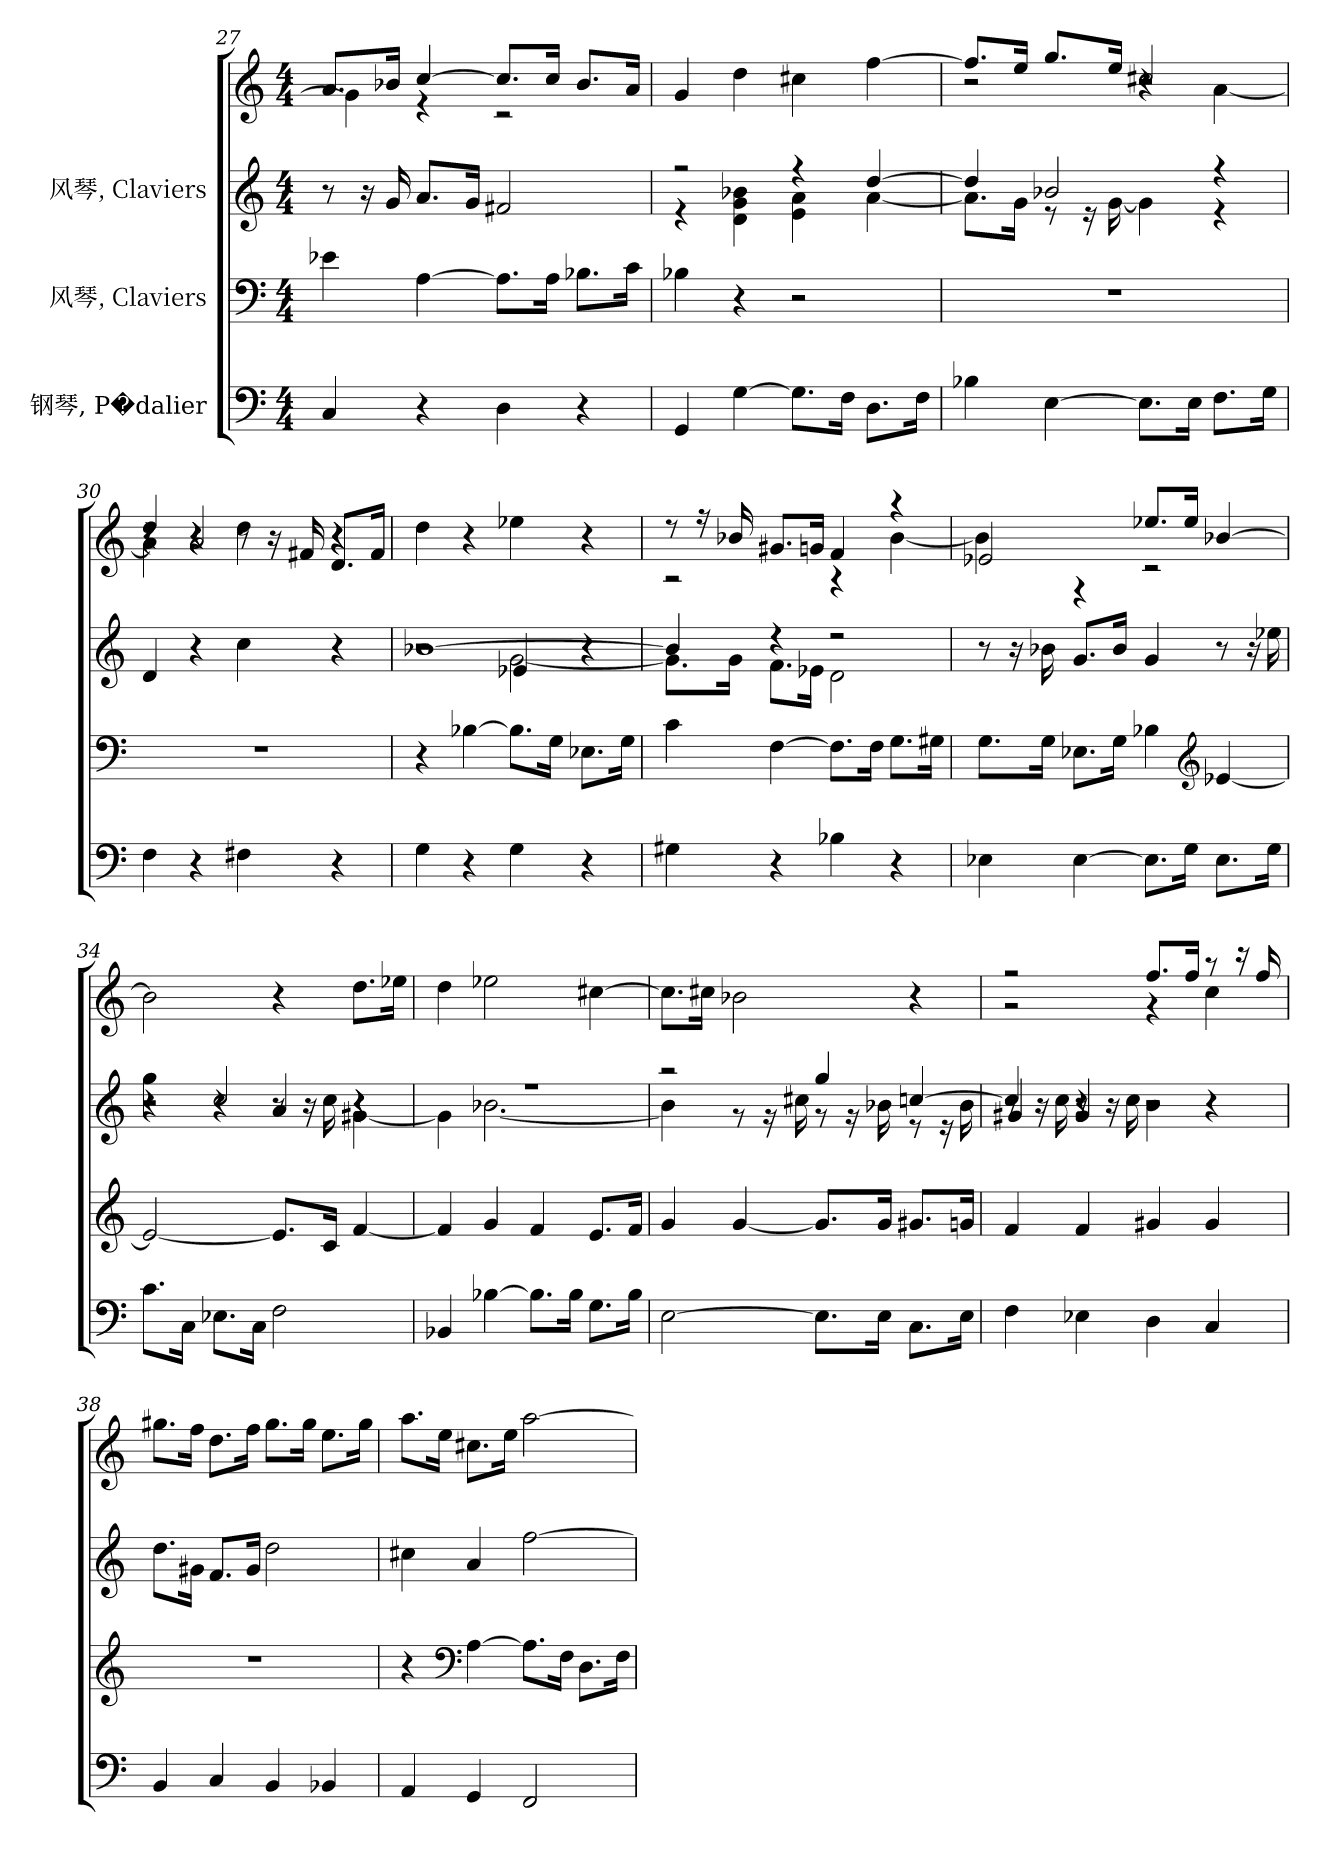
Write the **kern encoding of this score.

**kern	**kern	**kern	**kern
*part3	*part2	*part1	*part1
*staff4	*staff3	*staff2	*staff1
*I"钢琴, P�dalier	*I"风琴, Claviers	*I"风琴, Claviers	*
*clefF4	*clefF4	*clefG2	*clefG2
*k[]	*k[]	*k[]	*k[]
*M4/4	*M4/4	*M4/4	*M4/4
=27	=27	=27	=27
*	*	*	*^
4C/	4e-X\	8r	8.a/L	4g\]
.	.	16r	.	.
.	.	16g/	16b-X/Jk	.
4r	[4A\	8.a/L	[4cc/	4r
.	.	16g/Jk	.	.
4D\	8.A\L]	2f#X/	8.cc/L]	2r
.	16A\Jk	.	16cc/Jk	.
4r	8.B-X\L	.	8.b-/L	.
.	16c\Jk	.	16a/Jk	.
*	*	*	*v	*v
!!LO:LB:g=z
=28	=28	=28	=28
*	*	*^	*
4GG/	4B-X\	2r	4r	4g/
[4G\	4r	.	4d\ 4g\ 4b-X\	4dd\
8.G\L]	2r	4r	4e\ 4a\	4cc#X\
16F\Jk	.	.	.	.
8.D\L	.	[4dd/	[4a\	[4ff\
16F\Jk	.	.	.	.
=29	=29	=29	=29	=29
*	*	*	*	*^
*	*	*	*	*	*^
4B-X\	1r	4dd/]	8.a\L]	8.ff/L]	2r	2r
.	.	.	16g\Jk	16ee/Jk	.	.
[4E\	.	2b-X/	8r	8.gg/L	.	.
.	.	.	16r	.	.	.
.	.	.	[16g\	16ee/Jk	.	.
8.E\L]	.	.	4g\]	2r	4r	2cc#X/
16E\Jk	.	.	.	.	.	.
8.F\L	.	4r	4r	.	[4a\	.
16G\Jk	.	.	.	.	.	.
*	*	*v	*v	*	*	*
=30	=30	=30	=30	=30	=30
4F\	1r	4d/	4dd/	4a\]	4r
4r	.	4r	4r	4r	2a/
4F#X\	.	4cc\	8r	4dd\	.
.	.	.	16r	.	.
.	.	.	16f#X/	.	.
4r	.	4r	8.d/L	4r	4r
.	.	.	16f#/Jk	.	.
*	*	*	*v	*v	*v
=31	=31	=31	=31
*	*	*^	*
*	*	*	*^	*
4G\	4r	[1b-X	2r	2r	4dd\
4r	[4B-X\	.	.	.	4r
4G\	8.B-\L]	.	[2g\	4e-X/	4ee-X\
.	16G\Jk	.	.	.	.
4r	8.E-X\L	.	.	4r	4r
.	16G\Jk	.	.	.	.
*	*	*	*v	*v	*
!!LO:PB:g=z
=32	=32	=32	=32	=32
*	*	*	*	*^
4G#X\	4c\	4b-/]	8.g\L]	8r	2r
.	.	.	.	16r	.
.	.	.	16g\Jk	16b-X/	.
4r	[4F\	4r	8.f\L	8.g#X/L	.
.	.	.	16e-X\Jk	16gn/Jk	.
4B-X\	8.F\L]	2r	2d\	4f/	4r
.	16F\Jk	.	.	.	.
4r	8.G\L	.	.	4r	[4b-\
.	16G#X\Jk	.	.	.	.
*	*	*v	*v	*	*
=33	=33	=33	=33	=33
4E-X\	8.G\L	8r	2e-X/	4b-\]
.	.	16r	.	.
.	16G\Jk	16b-X\	.	.
[4E-\	8.E-X\L	8.g/L	.	4r
.	16G\Jk	16b-/Jk	.	.
8.E-\L]	4B-X\	4g/	8.ee-X/L	2r
16G\Jk	.	.	16ee-/Jk	.
*	*clefG2	*	*	*
8.E-\L	[4e-X/	8r	[4b-X/	.
.	.	16r	.	.
16G\Jk	.	16ee-X\	.	.
*	*	*	*v	*v
=34	=34	=34	=34
*	*	*^	*
*	*	*	*^	*
8.c\L	2e-/_	4r	4gg\	2r	2b-\]
16C\Jk	.	.	.	.	.
8.E-X\L	.	2cc/	4r	.	.
16C\Jk	.	.	.	.	.
2F\	8.e-/L]	.	8r	4a/	4r
.	.	.	16r	.	.
.	16c/Jk	.	16cc\	.	.
.	[4f/	4r	[4g#X\	4r	8.dd\L
.	.	.	.	.	16ee-X\Jk
*	*	*	*v	*v	*
!!LO:LB:g=z
=35	=35	=35	=35	=35
4BB-X/	4f/]	1r	4g#\]	4dd\
[4B-X\	4g/	.	[2.b-X\	2ee-X\
8.B-\L]	4f/	.	.	.
16B-\Jk	.	.	.	.
8.G\L	8.e/L	.	.	[4cc#X\
16B-\Jk	16f/Jk	.	.	.
=36	=36	=36	=36	=36
[2E\	4g/	2r	4b-\]	8.cc#\L]
.	.	.	.	16cc#X\Jk
.	[4g/	.	8r	2b-X\
.	.	.	16r	.
.	.	.	16cc#X\	.
8.E\L]	8.g/L]	4gg/	8r	.
.	.	.	16r	.
16E\Jk	16g/Jk	.	16b-X\	.
8.C\L	8.g#X/L	[4ccn/	8r	4r
.	.	.	16r	.
16E\Jk	16gn/Jk	.	16b-\	.
=37	=37	=37	=37	=37
*	*	*	*^	*^
4F\	4f/	4cc/]	8r	4g#X/	2r	2r
.	.	.	16r	.	.	.
.	.	.	16cc\	.	.	.
4E-X\	4f/	4r	8r	4g#/	.	.
.	.	.	16r	.	.	.
.	.	.	16cc\	.	.	.
4D\	4g#X/	2r	4b\	2r	8.ff/L	4r
.	.	.	.	.	16ff/Jk	.
4C/	4g#/	.	4r	.	8r	4cc\
.	.	.	.	.	16r	.
.	.	.	.	.	16ff/	.
*	*	*v	*v	*v	*	*
*	*	*	*v	*v
!!LO:LB:g=z
=38	=38	=38	=38
4BB/	1r	8.dd\L	8.gg#X\L
.	.	16g#X\Jk	16ff\Jk
4C/	.	8.f/L	8.dd\L
.	.	16g#/Jk	16ff\Jk
4BB/	.	2dd\	8.gg#\L
.	.	.	16gg#\Jk
4BB-X/	.	.	8.ee\L
.	.	.	16gg#\Jk
=39	=39	=39	=39
4AA/	4r	4cc#X\	8.aa\L
.	.	.	16ee\Jk
*	*clefF4	*	*
4GG/	[4A\	4a/	8.cc#X\L
.	.	.	16ee\Jk
2FF/	8.A\L]	[2ff\	[2aa\
.	16F\Jk	.	.
.	8.D\L	.	.
.	16F\Jk	.	.
=	=	=	=
*-	*-	*-	*-
